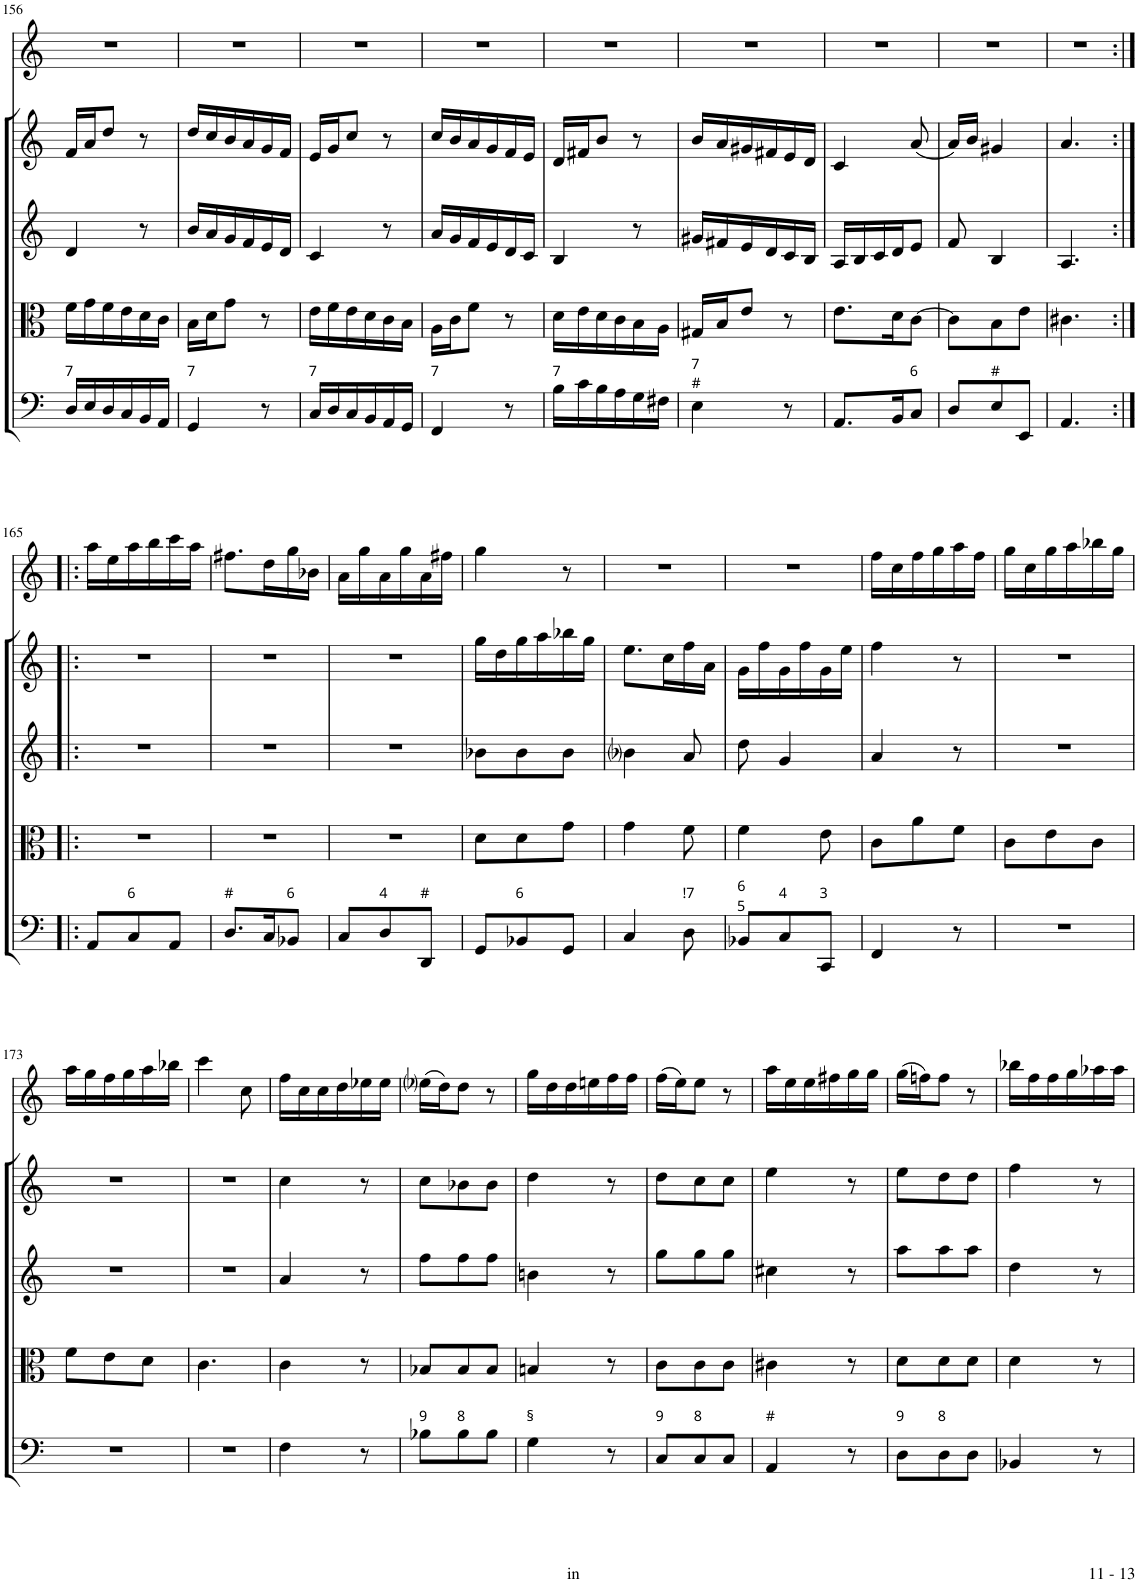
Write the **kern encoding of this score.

**kern	**kern	**kern	**kern	**kern
*part5	*part4	*part3	*part2	*part1
*staff5	*staff4	*staff3	*staff2	*staff1
*I"Organo  e Violoncello	*I"Alto Viola	*I"Violino Secondo	*I"Violino Primo	*I"Oboe
*I'Vc	*I'Vla	*I'Vln	*I'Vln	*I'Ob
!!LO:PB:g=z
*clefF4	*clefC3	*clefG2	*clefG2	*clefG2
*k[]	*k[]	*k[]	*k[]	*k[]
*M3/8	*M3/8	*M3/8	*M3/8	*M3/8
=156	=156	=156	=156	=156
!LO:TX:a:t=7	!	!	!	!
16D/LL	16f\LL	4d/	16f/LL	4.r
16E/	16g\	.	16a/J	.
16D/	16f\	.	8dd/J	.
16C/	16e\	.	.	.
16BB/	16d\	8r	8r	.
16AA/JJ	16c\JJ	.	.	.
=157	=157	=157	=157	=157
!LO:TX:a:t=7	!	!	!	!
4GG/	16B\LL	16b/LL	16dd/LL	4.r
.	16d\J	16a/	16cc/	.
.	8g\J	16g/	16b/	.
.	.	16f/	16a/	.
8r	8r	16e/	16g/	.
.	.	16d/JJ	16f/JJ	.
=158	=158	=158	=158	=158
!LO:TX:a:t=7	!	!	!	!
16C/LL	16e\LL	4c/	16e/LL	4.r
16D/	16f\	.	16g/J	.
16C/	16e\	.	8cc/J	.
16BB/	16d\	.	.	.
16AA/	16c\	8r	8r	.
16GG/JJ	16B\JJ	.	.	.
=159	=159	=159	=159	=159
!LO:TX:a:t=7	!	!	!	!
4FF/	16A\LL	16a/LL	16cc/LL	4.r
.	16c\J	16g/	16b/	.
.	8f\J	16f/	16a/	.
.	.	16e/	16g/	.
8r	8r	16d/	16f/	.
.	.	16c/JJ	16e/JJ	.
=160	=160	=160	=160	=160
!LO:TX:a:t=7	!	!	!	!
16B\LL	16d\LL	4B/	16d/LL	4.r
16c\	16e\	.	16f#X/J	.
16B\	16d\	.	8b/J	.
16A\	16c\	.	.	.
16G\	16B\	8r	8r	.
16F#X\JJ	16A\JJ	.	.	.
=161	=161	=161	=161	=161
!LO:TX:a:t=7	!	!	!	!
!LO:TX:a:t=#	!	!	!	!
4E\	16G#X/LL	16g#X/LL	16b/LL	4.r
.	16B/J	16f#X/	16a/	.
.	8e/J	16e/	16g#X/	.
.	.	16d/	16f#X/	.
8r	8r	16c/	16e/	.
.	.	16B/JJ	16d/JJ	.
=162	=162	=162	=162	=162
8.AA/L	8.e\L	16A/LL	4c/	4.r
.	.	16B/	.	.
.	.	16c/	.	.
16BB/K	16d\K	16d/J	.	.
!LO:TX:a:t=6	!	!	!	!
8C/J	[8c\J	8e/J	(8a/	.
=163	=163	=163	=163	=163
8D/L	8c\L]	8f/	16a/LL)	4.r
.	.	.	16b/JJ	.
!LO:TX:a:t=#	!	!	!	!
8E/	8B\	4B/	4g#X/	.
8EE/J	8e\J	.	.	.
=164	=164	=164	=164	=164
4.AA/	4.c#X\	4.A/	4.a/	4.r
!!LO:LB:g=z
=165:|!|:	=165:|!|:	=165:|!|:	=165:|!|:	=165:|!|:
8AA/L	4.r	4.r	4.r	16aa\LL
.	.	.	.	16ee\
!LO:TX:a:t=6	!	!	!	!
8C/	.	.	.	16aa\
.	.	.	.	16bb\
8AA/J	.	.	.	16ccc\
.	.	.	.	16aa\JJ
=166	=166	=166	=166	=166
!LO:TX:a:t=#	!	!	!	!
8.D/L	4.r	4.r	4.r	8.ff#X\L
16C/K	.	.	.	16dd\L
!LO:TX:a:t=6	!	!	!	!
8BB-X/J	.	.	.	16gg\
.	.	.	.	16b-X\JJ
=167	=167	=167	=167	=167
8C/L	4.r	4.r	4.r	16a\LL
.	.	.	.	16gg\
!LO:TX:a:t=4	!	!	!	!
8D/	.	.	.	16a\
.	.	.	.	16gg\
!LO:TX:a:t=#	!	!	!	!
8DD/J	.	.	.	16a\
.	.	.	.	16ff#X\JJ
=168	=168	=168	=168	=168
8GG/L	8d\L	8b-X\L	16gg\LL	4gg\
.	.	.	16dd\	.
!LO:TX:a:t=6	!	!	!	!
8BB-X/	8d\	8b-\	16gg\	.
.	.	.	16aa\	.
8GG/J	8g\J	8b-\J	16bb-X\	8r
.	.	.	16gg\JJ	.
=169	=169	=169	=169	=169
4C/	4g\	4b-i\	8.ee\L	4.r
.	.	.	16cc\L	.
!LO:TX:a:t=!7	!	!	!	!
8D\	8f\	8a/	16ff\	.
.	.	.	16a\JJ	.
=170	=170	=170	=170	=170
!LO:TX:a:t=6	!	!	!	!
!LO:TX:a:t=5	!	!	!	!
8BB-X/L	4f\	8dd\	16g\LL	4.r
.	.	.	16ff\	.
!LO:TX:a:t=4	!	!	!	!
8C/	.	4g/	16g\	.
.	.	.	16ff\	.
!LO:TX:a:t=3	!	!	!	!
8CC/J	8e\	.	16g\	.
.	.	.	16ee\JJ	.
=171	=171	=171	=171	=171
4FF/	8c\L	4a/	4ff\	16ff\LL
.	.	.	.	16cc\
.	8a\	.	.	16ff\
.	.	.	.	16gg\
8r	8f\J	8r	8r	16aa\
.	.	.	.	16ff\JJ
=172	=172	=172	=172	=172
4.r	8c\L	4.r	4.r	16gg\LL
.	.	.	.	16cc\
.	8e\	.	.	16gg\
.	.	.	.	16aa\
.	8c\J	.	.	16bb-X\
.	.	.	.	16gg\JJ
!!LO:LB:g=z
=173	=173	=173	=173	=173
4.r	8f\L	4.r	4.r	16aa\LL
.	.	.	.	16gg\
.	8e\	.	.	16ff\
.	.	.	.	16gg\
.	8d\J	.	.	16aa\
.	.	.	.	16bb-X\JJ
=174	=174	=174	=174	=174
4.r	4.c\	4.r	4.r	4ccc\
.	.	.	.	8cc\
=175	=175	=175	=175	=175
4F\	4c\	4a/	4cc\	16ff\LL
.	.	.	.	16cc\
.	.	.	.	16cc\
.	.	.	.	16dd\
8r	8r	8r	8r	16ee-X\
.	.	.	.	16ee-\JJ
=176	=176	=176	=176	=176
!LO:TX:a:t=9	!	!	!	!
8B-X\L	8B-X/L	8ff\L	8cc\L	(16ee-i\LL
.	.	.	.	16dd\J)
!LO:TX:a:t=8	!	!	!	!
8B-\	8B-/	8ff\	8b-X\	8dd\J
8B-\J	8B-/J	8ff\J	8b-\J	8r
=177	=177	=177	=177	=177
!LO:TX:a:t=§	!	!	!	!
4G\	4Bn/	4bn\	4dd\	16gg\LL
.	.	.	.	16dd\
.	.	.	.	16dd\
.	.	.	.	16een\
8r	8r	8r	8r	16ff\
.	.	.	.	16ff\JJ
=178	=178	=178	=178	=178
!LO:TX:a:t=9	!	!	!	!
8C/L	8c\L	8gg\L	8dd\L	(16ff\LL
.	.	.	.	16ee\J)
!LO:TX:a:t=8	!	!	!	!
8C/	8c\	8gg\	8cc\	8ee\J
8C/J	8c\J	8gg\J	8cc\J	8r
=179	=179	=179	=179	=179
!LO:TX:a:t=#	!	!	!	!
4AA/	4c#X\	4cc#X\	4ee\	16aa\LL
.	.	.	.	16ee\
.	.	.	.	16ee\
.	.	.	.	16ff#X\
8r	8r	8r	8r	16gg\
.	.	.	.	16gg\JJ
=180	=180	=180	=180	=180
!LO:TX:a:t=9	!	!	!	!
8D\L	8d\L	8aa\L	8ee\L	(16gg\LL
.	.	.	.	16ffn\J)
!LO:TX:a:t=8	!	!	!	!
8D\	8d\	8aa\	8dd\	8ff\J
8D\J	8d\J	8aa\J	8dd\J	8r
=181	=181	=181	=181	=181
4BB-X/	4d\	4dd\	4ff\	16bb-X\LL
.	.	.	.	16ff\
.	.	.	.	16ff\
.	.	.	.	16gg\
8r	8r	8r	8r	16aa-X\
.	.	.	.	16aa-\JJ
=	=	=	=	=
*-	*-	*-	*-	*-
